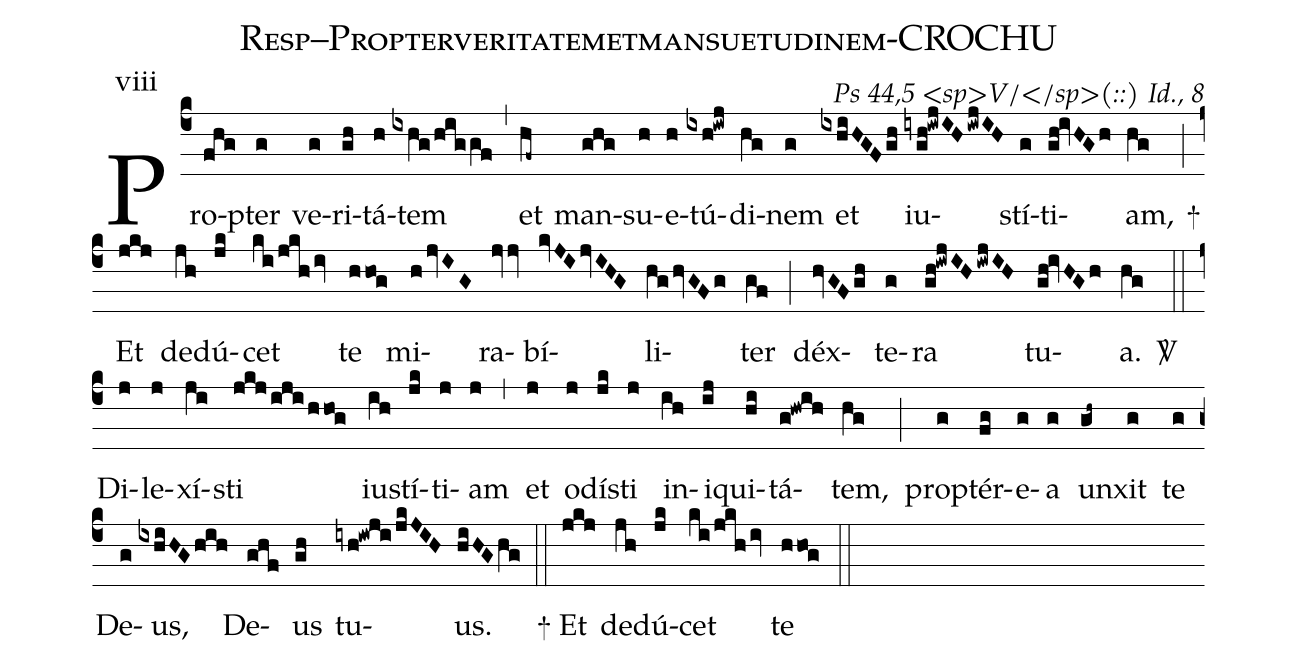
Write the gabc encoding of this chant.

name: Resp--Propterveritatemetmansuetudinem-CROCHU;
commentary: Ps 44,5  <sp>V/</sp>(::) Id., 8;
annotation: viii;
%%
(c4) Pro(fhg)pter(g) ve(g)ri(gh)tá(h)tem(ixhg/higgf) (,) et(hf~) man(ghg)su(h)e(h)tú(ixh!iwj)di(hg)nem(g) et(ixhiHGFgh) iu(iygh!iwjIHiwjIH)stí(g)ti(gh!ivHGh)am,(hg) +(;) Et(jkj) de(jh)dú(jk)cet(ki/jkh/iv) te(hhog) mi(h/jvIG)ra(jvjv)bí(kvJIjvIHG)li(hg/hvGFg)ter(gf) (;) déx(hvGFgh)te(g)ra(gh!iwjIHiwjIH) tu(gh!ivHGh)a.(hg)
<sp>V/</sp>(::)
Di(j)le(j)xí(ji)sti(jkj/iji/hhog) iu(ih)stí(jk)ti(j)am(j) (,) et(j) o(j)dí(jk)sti(j) in(ih)i(ij)qui(hi)tá(g!hwih)tem,(hg) (;) pro(g)ptér(fg)e(g)a(g) un(gh~)xit(g) te(g) De(g)us,(ixhiHGhih) De(ghf)us(gh) tu(iyh!iwji/jkJIH)us.(hiHGhg) (::) + Et(jkj) de(jh)dú(jk)cet(ki/jkh/iv) te(hhog) (::)
